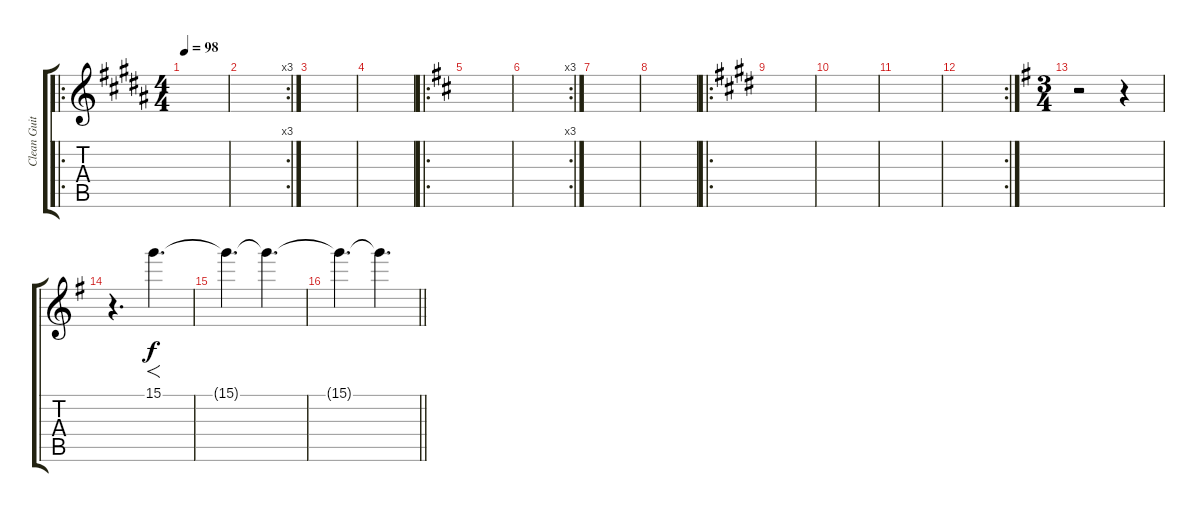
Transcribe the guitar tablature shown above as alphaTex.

\track ("Clean Guitar" "Clean Guit") {instrument acousticguitarsteel}
\staff {score tabs}
\tuning (E4 B3 G3 D3 A2 E2) {hide}
\ro
\ts (4 4)
\tempo 98
\clef g2
\ks g#minor
|
\rc 3
|
|
|
\ro
\ks d
|
\rc 3
|
|
|
\ro
\ks c#minor
|
|
|
\rc 2
|
\ts (3 4)
\ks eminor
r.2 r.4 |
r.4{d} 15.1.4{f d volume 8 balance 12 instrument overdrivenguitar} |
15.1{t}.4{d volume 10} 15.1{t}.4{d volume 12} |
\barLineRight lightlight
15.1{t}.4{d volume 14} 15.1{t}.4{d volume 15}
